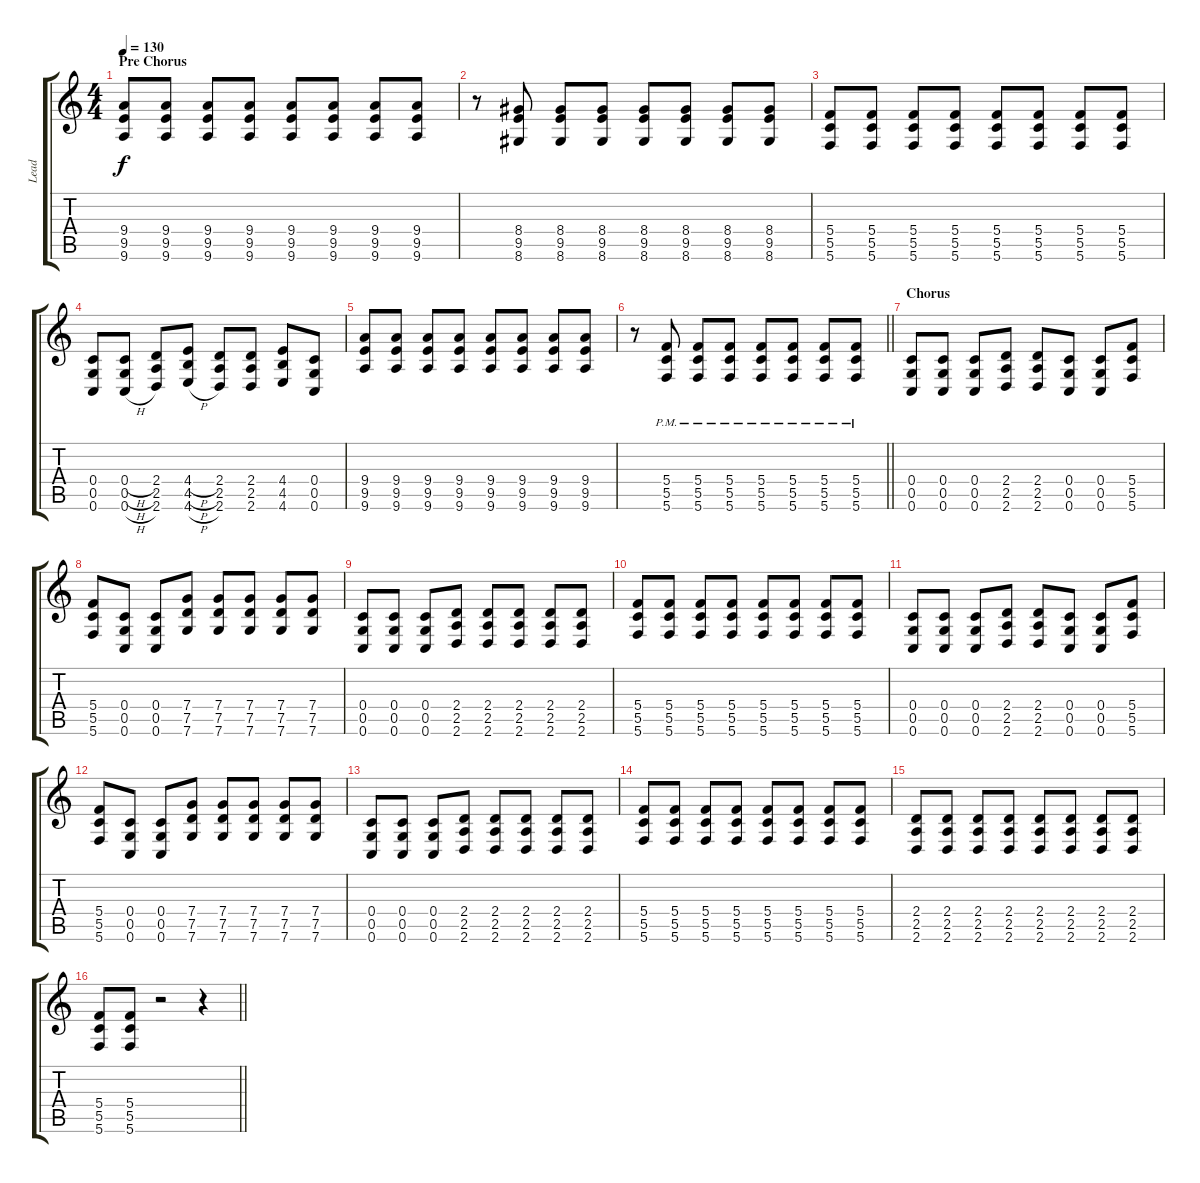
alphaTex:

\track ("Lead" "Lead") {instrument distortionguitar}
\staff {score tabs}
\tuning (D4 A3 F3 C3 G2 C2) {hide}
\ts (4 4)
\section ("" "Pre Chorus")
\tempo 130
\clef g2
\ks c
(9.4 9.5 9.6).8{dy f} (9.4 9.5 9.6).8 (9.4 9.5 9.6).8 (9.4 9.5 9.6).8 (9.4 9.5 9.6).8 (9.4 9.5 9.6).8 (9.4 9.5 9.6).8 (9.4 9.5 9.6).8 |
r.8 (8.4 9.5 8.6).8 (8.4 9.5 8.6).8 (8.4 9.5 8.6).8 (8.4 9.5 8.6).8 (8.4 9.5 8.6).8 (8.4 9.5 8.6).8 (8.4 9.5 8.6).8 |
(5.4 5.5 5.6).8 (5.4 5.5 5.6).8 (5.4 5.5 5.6).8 (5.4 5.5 5.6).8 (5.4 5.5 5.6).8 (5.4 5.5 5.6).8 (5.4 5.5 5.6).8 (5.4 5.5 5.6).8 |
(0.4 0.5 0.6).8 (0.4{h} 0.5{h} 0.6{h}).8 (2.4 2.5 2.6).8 (4.4{h} 4.5{h} 4.6{h}).8 (2.4 2.5 2.6).8 (2.4 2.5 2.6).8 (4.4 4.5 4.6).8 (0.4 0.5 0.6).8 |
(9.4 9.5 9.6).8 (9.4 9.5 9.6).8 (9.4 9.5 9.6).8 (9.4 9.5 9.6).8 (9.4 9.5 9.6).8 (9.4 9.5 9.6).8 (9.4 9.5 9.6).8 (9.4 9.5 9.6).8 |
\barLineRight lightlight
r.8 (5.4{pm} 5.5{pm} 5.6{pm}).8 (5.4{pm} 5.5{pm} 5.6{pm}).8 (5.4{pm} 5.5{pm} 5.6{pm}).8 (5.4{pm} 5.5{pm} 5.6{pm}).8 (5.4{pm} 5.5{pm} 5.6{pm}).8 (5.4{pm} 5.5{pm} 5.6{pm}).8 (5.4{pm} 5.5{pm} 5.6{pm}).8 |
\section ("" "Chorus")
(0.4 0.5 0.6).8 (0.4 0.5 0.6).8 (0.4 0.5 0.6).8 (2.4 2.5 2.6).8 (2.4 2.5 2.6).8 (0.4 0.5 0.6).8 (0.4 0.5 0.6).8 (5.4 5.5 5.6).8 |
(5.4 5.5 5.6).8 (0.4 0.5 0.6).8 (0.4 0.5 0.6).8 (7.4 7.5 7.6).8 (7.4 7.5 7.6).8 (7.4 7.5 7.6).8 (7.4 7.5 7.6).8 (7.4 7.5 7.6).8 |
(0.4 0.5 0.6).8 (0.4 0.5 0.6).8 (0.4 0.5 0.6).8 (2.4 2.5 2.6).8 (2.4 2.5 2.6).8 (2.4 2.5 2.6).8 (2.4 2.5 2.6).8 (2.4 2.5 2.6).8 |
(5.4 5.5 5.6).8 (5.4 5.5 5.6).8 (5.4 5.5 5.6).8 (5.4 5.5 5.6).8 (5.4 5.5 5.6).8 (5.4 5.5 5.6).8 (5.4 5.5 5.6).8 (5.4 5.5 5.6).8 |
(0.4 0.5 0.6).8 (0.4 0.5 0.6).8 (0.4 0.5 0.6).8 (2.4 2.5 2.6).8 (2.4 2.5 2.6).8 (0.4 0.5 0.6).8 (0.4 0.5 0.6).8 (5.4 5.5 5.6).8 |
(5.4 5.5 5.6).8 (0.4 0.5 0.6).8 (0.4 0.5 0.6).8 (7.4 7.5 7.6).8 (7.4 7.5 7.6).8 (7.4 7.5 7.6).8 (7.4 7.5 7.6).8 (7.4 7.5 7.6).8 |
(0.4 0.5 0.6).8 (0.4 0.5 0.6).8 (0.4 0.5 0.6).8 (2.4 2.5 2.6).8 (2.4 2.5 2.6).8 (2.4 2.5 2.6).8 (2.4 2.5 2.6).8 (2.4 2.5 2.6).8 |
(5.4 5.5 5.6).8 (5.4 5.5 5.6).8 (5.4 5.5 5.6).8 (5.4 5.5 5.6).8 (5.4 5.5 5.6).8 (5.4 5.5 5.6).8 (5.4 5.5 5.6).8 (5.4 5.5 5.6).8 |
(2.4 2.5 2.6).8 (2.4 2.5 2.6).8 (2.4 2.5 2.6).8 (2.4 2.5 2.6).8 (2.4 2.5 2.6).8 (2.4 2.5 2.6).8 (2.4 2.5 2.6).8 (2.4 2.5 2.6).8 |
\barLineRight lightlight
(5.4 5.5 5.6).8 (5.4 5.5 5.6).8 r.2 r.4
